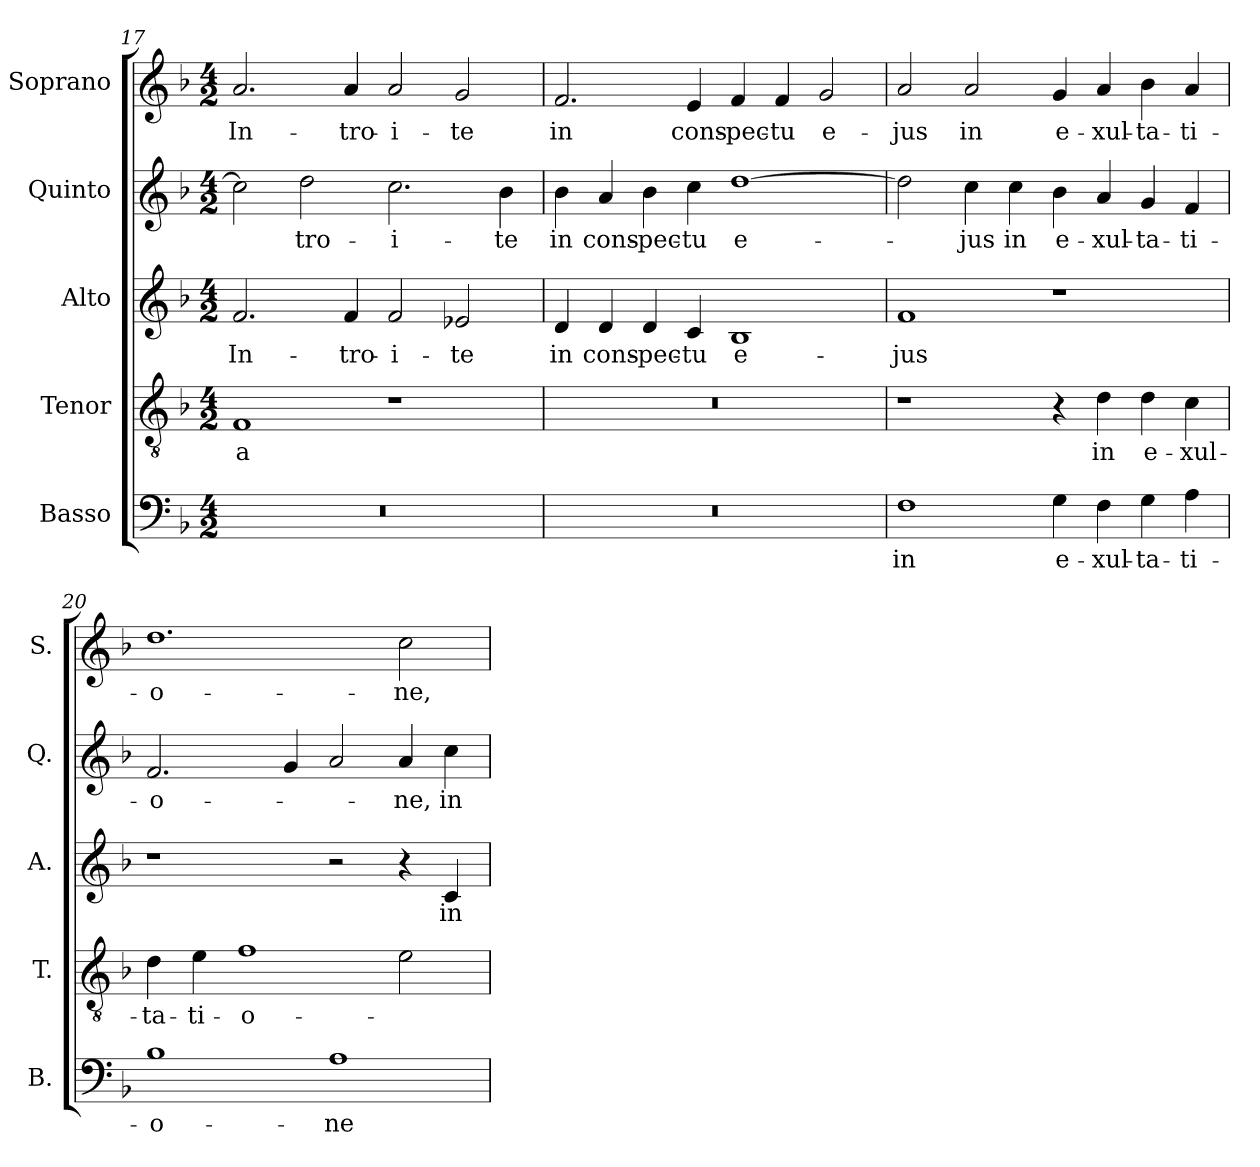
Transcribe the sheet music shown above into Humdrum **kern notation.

**kern	**text	**kern	**text	**kern	**text	**kern	**text	**kern	**text
*part5	*part5	*part4	*part4	*part3	*part3	*part2	*part2	*part1	*part1
*staff5	*staff5	*staff4	*staff4	*staff3	*staff3	*staff2	*staff2	*staff1	*staff1
*I"Basso	*	*I"Tenor	*	*I"Alto	*	*I"Quinto	*	*I"Soprano	*
*I'B.	*	*I'T.	*	*I'A.	*	*I'Q.	*	*I'S.	*
*clefF4	*	*clefGv2	*	*clefG2	*	*clefG2	*	*clefG2	*
*	*	*ITrd7c12	*	*	*	*	*	*	*
*k[b-]	*	*k[b-]	*	*k[b-]	*	*k[b-]	*	*k[b-]	*
*F:	*	*F:	*	*F:	*	*F:	*	*F:	*
*M4/2	*	*M4/2	*	*M4/2	*	*M4/2	*	*M4/2	*
=17	=17	=17	=17	=17	=17	=17	=17	=17	=17
!LO:N:vis=1	!	!	!	!	!	!	!	!	!
!	!	!	!LO:LY:b:color=#000000	!	!	!	!	!	!
!	!	!	!	!	!LO:LY:b:color=#000000	!	!	!	!
!	!	!	!	!	!	!	!	!	!LO:LY:b:color=#000000
0r	.	1FFi	-a	2.fi/	In-	2cci\]	.	2.ai/	In-
!	!	!	!	!	!	!	!LO:LY:b:color=#000000	!	!
.	.	.	.	.	.	2ddi\	-tro-	.	.
!	!	!	!	!	!LO:LY:b:color=#000000	!	!	!	!
!	!	!	!	!	!	!	!	!	!LO:LY:b:color=#000000
.	.	.	.	4fi/	-tro-	.	.	4ai/	-tro-
!	!	!	!	!	!LO:LY:b:color=#000000	!	!	!	!
!	!	!	!	!	!	!	!LO:LY:b:color=#000000	!	!
!	!	!	!	!	!	!	!	!	!LO:LY:b:color=#000000
.	.	1r	.	2fi/	-i-	2.cci\	-i-	2ai/	-i-
!	!	!	!	!	!LO:LY:b:color=#000000	!	!	!	!
!	!	!	!	!	!	!	!	!	!LO:LY:b:color=#000000
.	.	.	.	2e-Xi/	-te	.	.	2gi/	-te
!	!	!	!	!	!	!	!LO:LY:b:color=#000000	!	!
.	.	.	.	.	.	4b-i\	-te	.	.
=18	=18	=18	=18	=18	=18	=18	=18	=18	=18
!LO:N:vis=1	!	!LO:N:vis=1	!	!	!	!	!	!	!
!	!	!	!	!	!LO:LY:b:color=#000000	!	!	!	!
!	!	!	!	!	!	!	!LO:LY:b:color=#000000	!	!
!	!	!	!	!	!	!	!	!	!LO:LY:b:color=#000000
0r	.	0r	.	4di/	in	4b-i\	in	2.fi/	in
!	!	!	!	!	!LO:LY:b:color=#000000	!	!	!	!
!	!	!	!	!	!	!	!LO:LY:b:color=#000000	!	!
.	.	.	.	4di/	cons-	4ai/	cons-	.	.
!	!	!	!	!	!LO:LY:b:color=#000000	!	!	!	!
!	!	!	!	!	!	!	!LO:LY:b:color=#000000	!	!
.	.	.	.	4di/	-pec-	4b-i\	-pec-	.	.
!	!	!	!	!	!LO:LY:b:color=#000000	!	!	!	!
!	!	!	!	!	!	!	!LO:LY:b:color=#000000	!	!
!	!	!	!	!	!	!	!	!	!LO:LY:b:color=#000000
.	.	.	.	4ci/	-tu	4cci\	-tu	4ei/	cons-
!	!	!	!	!	!LO:LY:b:color=#000000	!	!	!	!
!	!	!	!	!	!	!	!LO:LY:b:color=#000000	!	!
!	!	!	!	!	!	!	!	!	!LO:LY:b:color=#000000
.	.	.	.	1B-i	e-	[1ddi	e-	4fi/	-pec-
!	!	!	!	!	!	!	!	!	!LO:LY:b:color=#000000
.	.	.	.	.	.	.	.	4fi/	-tu
!	!	!	!	!	!	!	!	!	!LO:LY:b:color=#000000
.	.	.	.	.	.	.	.	2gi/	e-
=19	=19	=19	=19	=19	=19	=19	=19	=19	=19
!	!LO:LY:b:color=#000000	!	!	!	!	!	!	!	!
!	!	!	!	!	!LO:LY:b:color=#000000	!	!	!	!
!	!	!	!	!	!	!	!	!	!LO:LY:b:color=#000000
1Fi	in	1r	.	1fi	-jus	2ddi\]	.	2ai/	-jus
!	!	!	!	!	!	!	!LO:LY:b:color=#000000	!	!
!	!	!	!	!	!	!	!	!	!LO:LY:b:color=#000000
.	.	.	.	.	.	4cci\	-jus	2ai/	in
!	!	!	!	!	!	!	!LO:LY:b:color=#000000	!	!
.	.	.	.	.	.	4cci\	in	.	.
!	!LO:LY:b:color=#000000	!	!	!	!	!	!	!	!
!	!	!	!	!	!	!	!LO:LY:b:color=#000000	!	!
!	!	!	!	!	!	!	!	!	!LO:LY:b:color=#000000
4Gi\	e-	4r	.	1r	.	4b-i\	e-	4gi/	e-
!	!LO:LY:b:color=#000000	!	!	!	!	!	!	!	!
!	!	!	!LO:LY:b:color=#000000	!	!	!	!	!	!
!	!	!	!	!	!	!	!LO:LY:b:color=#000000	!	!
!	!	!	!	!	!	!	!	!	!LO:LY:b:color=#000000
4Fi\	-xul-	4Di\	in	.	.	4ai/	-xul-	4ai/	-xul-
!	!LO:LY:b:color=#000000	!	!	!	!	!	!	!	!
!	!	!	!LO:LY:b:color=#000000	!	!	!	!	!	!
!	!	!	!	!	!	!	!LO:LY:b:color=#000000	!	!
!	!	!	!	!	!	!	!	!	!LO:LY:b:color=#000000
4Gi\	-ta-	4Di\	e-	.	.	4gi/	-ta-	4b-i\	-ta-
!	!LO:LY:b:color=#000000	!	!	!	!	!	!	!	!
!	!	!	!LO:LY:b:color=#000000	!	!	!	!	!	!
!	!	!	!	!	!	!	!LO:LY:b:color=#000000	!	!
!	!	!	!	!	!	!	!	!	!LO:LY:b:color=#000000
4Ai\	-ti-	4Ci\	-xul-	.	.	4fi/	-ti-	4ai/	-ti-
=20	=20	=20	=20	=20	=20	=20	=20	=20	=20
!	!LO:LY:b:color=#000000	!	!	!	!	!	!	!	!
!	!	!	!LO:LY:b:color=#000000	!	!	!	!	!	!
!	!	!	!	!	!	!	!LO:LY:b:color=#000000	!	!
!	!	!	!	!	!	!	!	!	!LO:LY:b:color=#000000
1B-i	-o-	4Di\	-ta-	1r	.	2.fi/	-o-	1.ddi	-o-
!	!	!	!LO:LY:b:color=#000000	!	!	!	!	!	!
.	.	4Ei\	-ti-	.	.	.	.	.	.
!	!	!	!LO:LY:b:color=#000000	!	!	!	!	!	!
.	.	1Fi	-o-	.	.	.	.	.	.
.	.	.	.	.	.	4gi/	.	.	.
!	!LO:LY:b:color=#000000	!	!	!	!	!	!	!	!
1Ai	-ne	.	.	2r	.	2ai/	.	.	.
!	!	!	!	!	!	!	!LO:LY:b:color=#000000	!	!
!	!	!	!	!	!	!	!	!	!LO:LY:b:color=#000000
.	.	2Ei\	.	4r	.	4ai/	-ne,	2cci\	-ne,
!	!	!	!	!	!LO:LY:b:color=#000000	!	!	!	!
!	!	!	!	!	!	!	!LO:LY:b:color=#000000	!	!
.	.	.	.	4ci/	in	4cci\	in	.	.
=	=	=	=	=	=	=	=	=	=
*-	*-	*-	*-	*-	*-	*-	*-	*-	*-
